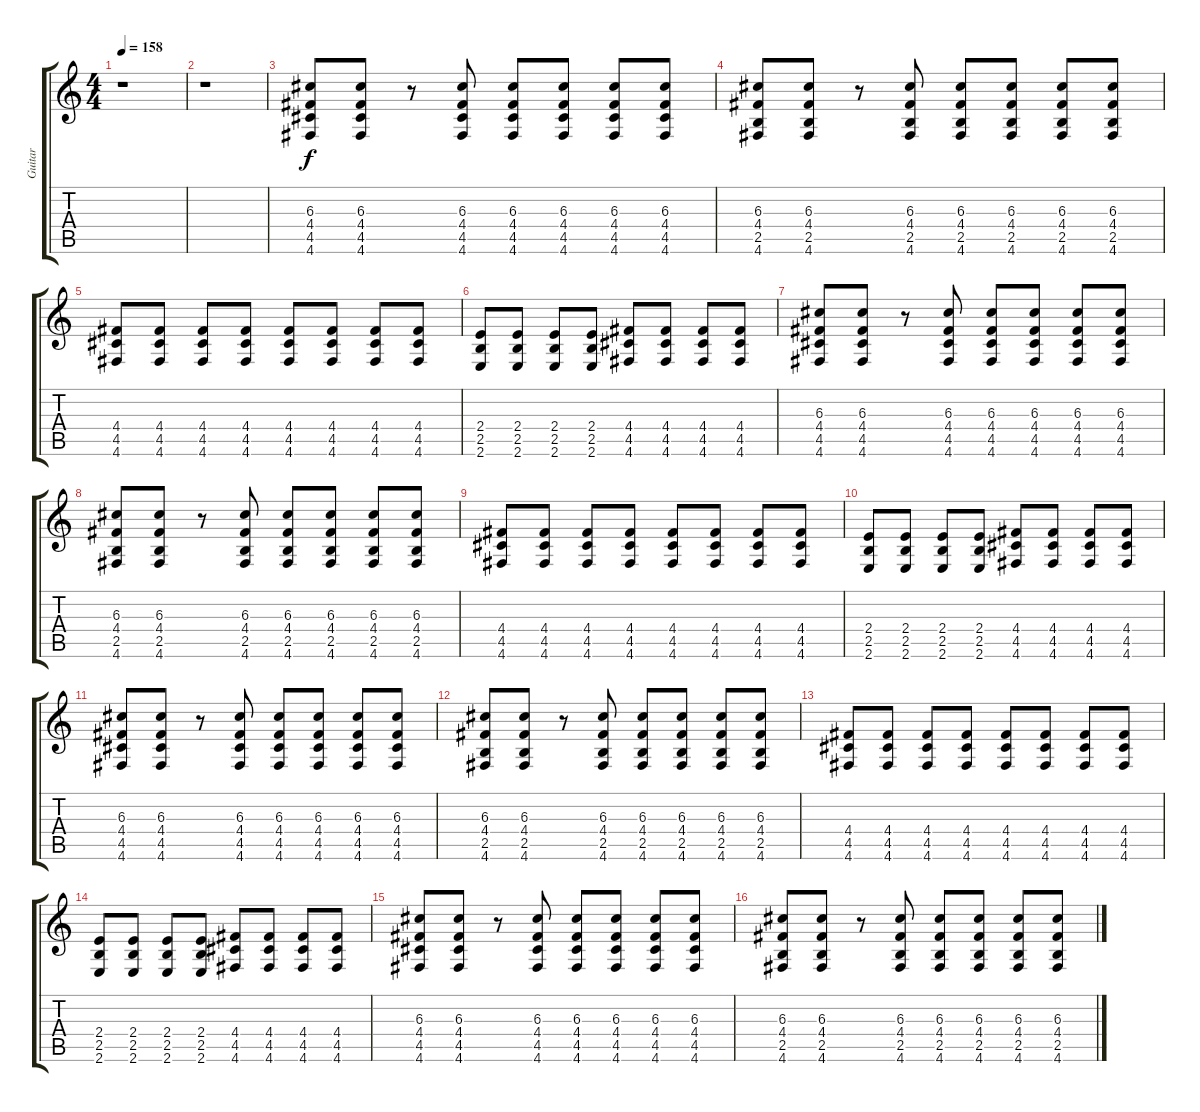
\track ("Guitar" "Guitar") {instrument distortionguitar}
\staff {score tabs}
\tuning (E4 B3 G3 D3 A2 D2) {hide}
\ts (4 4)
\tempo 158
\clef g2
\ks c
r.1{dy f} |
r.1 |
(6.3 4.4 4.5 4.6).8 (6.3 4.4 4.5 4.6).8 r.8 (6.3 4.4 4.5 4.6).8 (6.3 4.4 4.5 4.6).8 (6.3 4.4 4.5 4.6).8 (6.3 4.4 4.5 4.6).8 (6.3 4.4 4.5 4.6).8 |
(6.3 4.4 2.5 4.6).8 (6.3 4.4 2.5 4.6).8 r.8 (6.3 4.4 2.5 4.6).8 (6.3 4.4 2.5 4.6).8 (6.3 4.4 2.5 4.6).8 (6.3 4.4 2.5 4.6).8 (6.3 4.4 2.5 4.6).8 |
(4.4 4.5 4.6).8 (4.4 4.5 4.6).8 (4.4 4.5 4.6).8 (4.4 4.5 4.6).8 (4.4 4.5 4.6).8 (4.4 4.5 4.6).8 (4.4 4.5 4.6).8 (4.4 4.5 4.6).8 |
(2.4 2.5 2.6).8 (2.4 2.5 2.6).8 (2.4 2.5 2.6).8 (2.4 2.5 2.6).8 (4.4 4.5 4.6).8 (4.4 4.5 4.6).8 (4.4 4.5 4.6).8 (4.4 4.5 4.6).8 |
(6.3 4.4 4.5 4.6).8 (6.3 4.4 4.5 4.6).8 r.8 (6.3 4.4 4.5 4.6).8 (6.3 4.4 4.5 4.6).8 (6.3 4.4 4.5 4.6).8 (6.3 4.4 4.5 4.6).8 (6.3 4.4 4.5 4.6).8 |
(6.3 4.4 2.5 4.6).8 (6.3 4.4 2.5 4.6).8 r.8 (6.3 4.4 2.5 4.6).8 (6.3 4.4 2.5 4.6).8 (6.3 4.4 2.5 4.6).8 (6.3 4.4 2.5 4.6).8 (6.3 4.4 2.5 4.6).8 |
(4.4 4.5 4.6).8 (4.4 4.5 4.6).8 (4.4 4.5 4.6).8 (4.4 4.5 4.6).8 (4.4 4.5 4.6).8 (4.4 4.5 4.6).8 (4.4 4.5 4.6).8 (4.4 4.5 4.6).8 |
(2.4 2.5 2.6).8 (2.4 2.5 2.6).8 (2.4 2.5 2.6).8 (2.4 2.5 2.6).8 (4.4 4.5 4.6).8 (4.4 4.5 4.6).8 (4.4 4.5 4.6).8 (4.4 4.5 4.6).8 |
(6.3 4.4 4.5 4.6).8 (6.3 4.4 4.5 4.6).8 r.8 (6.3 4.4 4.5 4.6).8 (6.3 4.4 4.5 4.6).8 (6.3 4.4 4.5 4.6).8 (6.3 4.4 4.5 4.6).8 (6.3 4.4 4.5 4.6).8 |
(6.3 4.4 2.5 4.6).8 (6.3 4.4 2.5 4.6).8 r.8 (6.3 4.4 2.5 4.6).8 (6.3 4.4 2.5 4.6).8 (6.3 4.4 2.5 4.6).8 (6.3 4.4 2.5 4.6).8 (6.3 4.4 2.5 4.6).8 |
(4.4 4.5 4.6).8 (4.4 4.5 4.6).8 (4.4 4.5 4.6).8 (4.4 4.5 4.6).8 (4.4 4.5 4.6).8 (4.4 4.5 4.6).8 (4.4 4.5 4.6).8 (4.4 4.5 4.6).8 |
(2.4 2.5 2.6).8 (2.4 2.5 2.6).8 (2.4 2.5 2.6).8 (2.4 2.5 2.6).8 (4.4 4.5 4.6).8 (4.4 4.5 4.6).8 (4.4 4.5 4.6).8 (4.4 4.5 4.6).8 |
(6.3 4.4 4.5 4.6).8 (6.3 4.4 4.5 4.6).8 r.8 (6.3 4.4 4.5 4.6).8 (6.3 4.4 4.5 4.6).8 (6.3 4.4 4.5 4.6).8 (6.3 4.4 4.5 4.6).8 (6.3 4.4 4.5 4.6).8 |
(6.3 4.4 2.5 4.6).8 (6.3 4.4 2.5 4.6).8 r.8 (6.3 4.4 2.5 4.6).8 (6.3 4.4 2.5 4.6).8 (6.3 4.4 2.5 4.6).8 (6.3 4.4 2.5 4.6).8 (6.3 4.4 2.5 4.6).8
